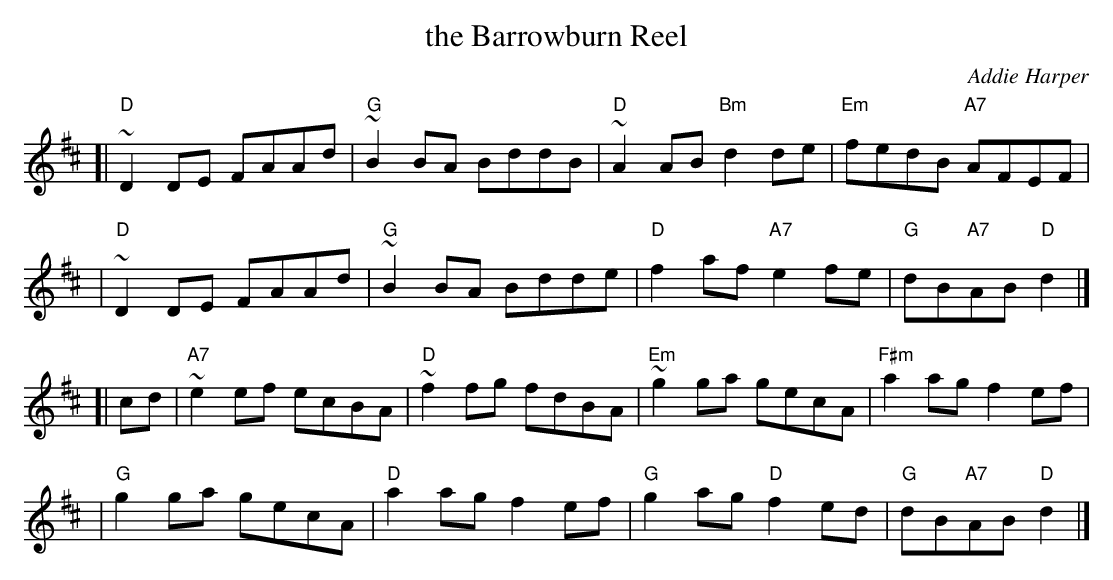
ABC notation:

X:1
T: the Barrowburn Reel
C: Addie Harper
L: 1/8
K: D
[| "D"~D2DE FAAd | "G"~B2BA BddB | "D"~A2AB "Bm"d2de | "Em"fedB "A7"AFEF |
| "D"~D2DE FAAd | "G"~B2BA Bdde | "D"f2af "A7"e2fe | "G"dB"A7"AB "D"d2 |]
[| cd \
| "A7"~e2ef ecBA | "D"~f2fg fdBA | "Em"~g2ga gecA | "F#m"a2ag f2ef |
| "G"g2ga gecA | "D"a2ag f2ef | "G"g2ag "D"f2ed | "G"dB"A7"AB "D"d2 |]
